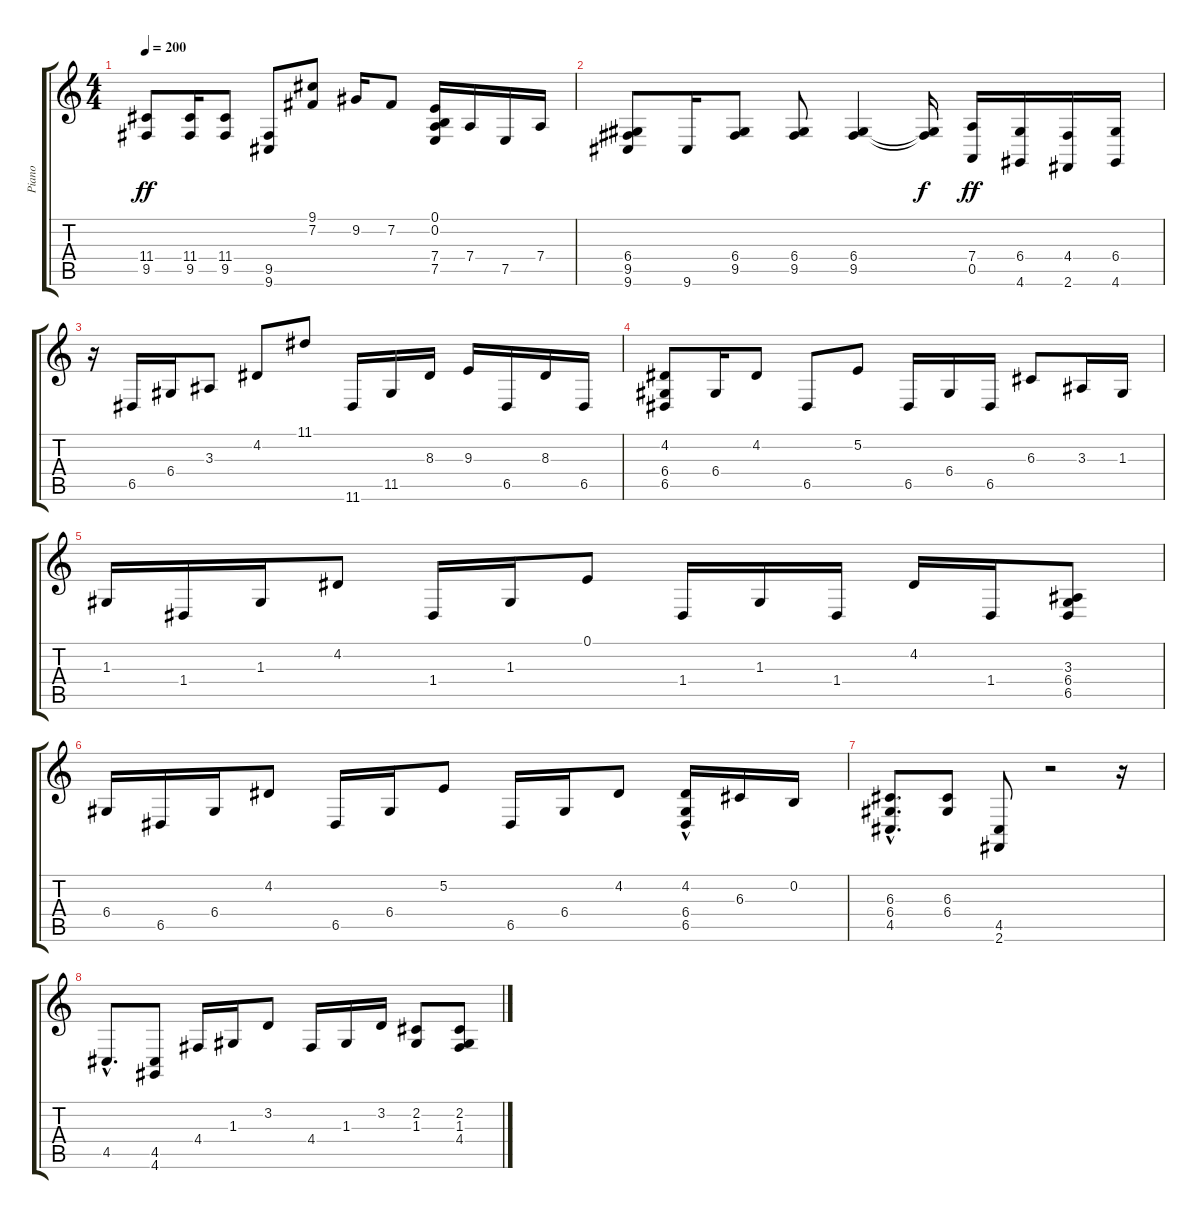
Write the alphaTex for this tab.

\track ("Piano" "Piano") {instrument acousticgrandpiano}
\staff {score tabs}
\tuning (E4 B3 G3 D3 A2 E2) {hide}
\ts (4 4)
\tempo 200
\clef g2
\ks c
(11.4 9.5).8{dy ff} (11.4 9.5).16 (11.4 9.5).8 (9.5 9.6).8 (9.1 7.2).8 9.2.16 7.2.8 (0.1 0.2 7.4 7.5).16 7.4.16 7.5.16 7.4.16 |
(6.4 9.5 9.6).8 9.6.16 (6.4 9.5).8 (6.4 9.5).8 (6.4 9.5).4 (6.4{t} 9.5{t}).16{dy f} (7.4 0.5).16{dy ff} (6.4 4.6).16 (4.4 2.6).16 (6.4 4.6).16 |
r.16 6.5.16 6.4.16 3.3.8 4.2.8 11.1.8 11.6.16 11.5.16 8.3.16 9.3.16 6.5.16 8.3.16 6.5.16 |
(4.2 6.4 6.5).8 6.4.16 4.2.8 6.5.8 5.2.8 6.5.16 6.4.16 6.5.16 6.3.8 3.3.16 1.3.16 |
1.3.16 1.4.16 1.3.16 4.2.8 1.4.16 1.3.16 0.1.8 1.4.16 1.3.16 1.4.16 4.2.16 1.4.16 (3.3 6.4 6.5).8 |
6.4.16 6.5.16 6.4.16 4.2.8 6.5.16 6.4.16 5.2.8 6.5.16 6.4.16 4.2.8 (4.2 6.4{hac} 6.5{hac}).16 6.3.16 0.2.16 |
(6.3{hac} 6.4{hac} 4.5{hac}).8{d} (6.3 6.4).8 (4.5 2.6).8 r.2 r.16 |
4.5{hac}.8{d} (4.5 4.6).8 4.4.16 1.3.16 3.2.8 4.4.16 1.3.16 3.2.16 (2.2 1.3).8 (2.2 1.3 4.4).8
